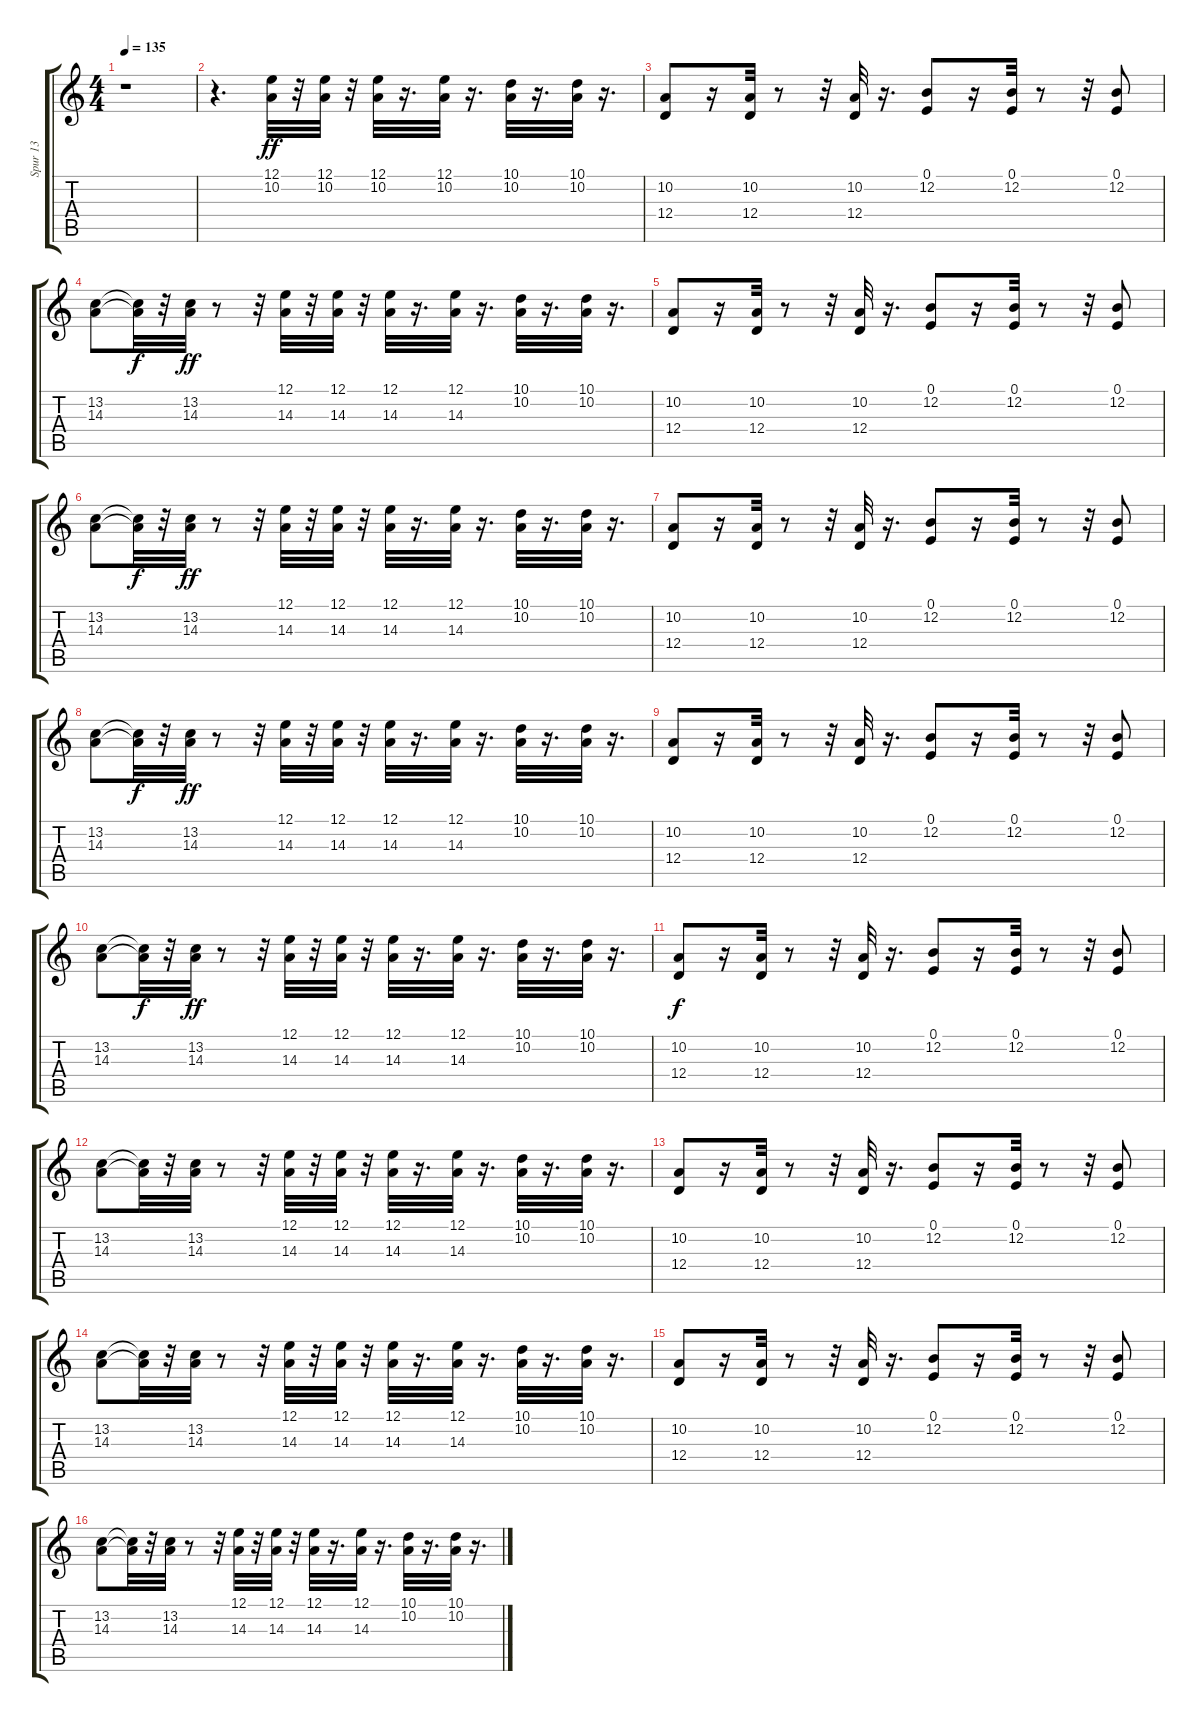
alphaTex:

\track ("Spur 13" "Spur 13") {instrument lead8bassandlead}
\staff {score tabs}
\tuning (E4 B3 G3 D3 A2 E2) {hide}
\ts (4 4)
\tempo 135
\clef g2
\ks c
r.1{dy ff instrument lead8bassandlead} |
r.4{d} (12.1 10.2).32 r.32 (12.1 10.2).32 r.32 (12.1 10.2).32 r.16{d} (12.1 10.2).32 r.16{d} (10.1 10.2).32 r.16{d} (10.1 10.2).32 r.16{d} |
(10.2 12.4).8 r.16 (10.2 12.4).32 r.8 r.32 (10.2 12.4).32 r.16{d} (0.1 12.2).8 r.16 (0.1 12.2).32 r.8 r.32 (0.1 12.2).8 |
(13.2 14.3).8 (13.2{t} 14.3{t}).32{dy f} r.32 (13.2 14.3).32{dy ff} r.8 r.32 (12.1 14.3).32 r.32 (12.1 14.3).32 r.32 (12.1 14.3).32 r.16{d} (12.1 14.3).32 r.16{d} (10.1 10.2).32 r.16{d} (10.1 10.2).32 r.16{d} |
(10.2 12.4).8 r.16 (10.2 12.4).32 r.8 r.32 (10.2 12.4).32 r.16{d} (0.1 12.2).8 r.16 (0.1 12.2).32 r.8 r.32 (0.1 12.2).8 |
(13.2 14.3).8 (13.2{t} 14.3{t}).32{dy f} r.32 (13.2 14.3).32{dy ff} r.8 r.32 (12.1 14.3).32 r.32 (12.1 14.3).32 r.32 (12.1 14.3).32 r.16{d} (12.1 14.3).32 r.16{d} (10.1 10.2).32 r.16{d} (10.1 10.2).32 r.16{d} |
(10.2 12.4).8 r.16 (10.2 12.4).32 r.8 r.32 (10.2 12.4).32 r.16{d} (0.1 12.2).8 r.16 (0.1 12.2).32 r.8 r.32 (0.1 12.2).8 |
(13.2 14.3).8 (13.2{t} 14.3{t}).32{dy f} r.32 (13.2 14.3).32{dy ff} r.8 r.32 (12.1 14.3).32 r.32 (12.1 14.3).32 r.32 (12.1 14.3).32 r.16{d} (12.1 14.3).32 r.16{d} (10.1 10.2).32 r.16{d} (10.1 10.2).32 r.16{d} |
(10.2 12.4).8 r.16 (10.2 12.4).32 r.8 r.32 (10.2 12.4).32 r.16{d} (0.1 12.2).8 r.16 (0.1 12.2).32 r.8 r.32 (0.1 12.2).8 |
(13.2 14.3).8 (13.2{t} 14.3{t}).32{dy f} r.32 (13.2 14.3).32{dy ff} r.8 r.32 (12.1 14.3).32 r.32 (12.1 14.3).32 r.32 (12.1 14.3).32 r.16{d} (12.1 14.3).32 r.16{d} (10.1 10.2).32 r.16{d} (10.1 10.2).32 r.16{d} |
(10.2 12.4).8{dy f} r.16 (10.2 12.4).32 r.8 r.32 (10.2 12.4).32 r.16{d} (0.1 12.2).8 r.16 (0.1 12.2).32 r.8 r.32 (0.1 12.2).8 |
(13.2 14.3).8 (13.2{t} 14.3{t}).32 r.32 (13.2 14.3).32 r.8 r.32 (12.1 14.3).32 r.32 (12.1 14.3).32 r.32 (12.1 14.3).32 r.16{d} (12.1 14.3).32 r.16{d} (10.1 10.2).32 r.16{d} (10.1 10.2).32 r.16{d} |
(10.2 12.4).8 r.16 (10.2 12.4).32 r.8 r.32 (10.2 12.4).32 r.16{d} (0.1 12.2).8 r.16 (0.1 12.2).32 r.8 r.32 (0.1 12.2).8 |
(13.2 14.3).8 (13.2{t} 14.3{t}).32 r.32 (13.2 14.3).32 r.8 r.32 (12.1 14.3).32 r.32 (12.1 14.3).32 r.32 (12.1 14.3).32 r.16{d} (12.1 14.3).32 r.16{d} (10.1 10.2).32 r.16{d} (10.1 10.2).32 r.16{d} |
(10.2 12.4).8 r.16 (10.2 12.4).32 r.8 r.32 (10.2 12.4).32 r.16{d} (0.1 12.2).8 r.16 (0.1 12.2).32 r.8 r.32 (0.1 12.2).8 |
(13.2 14.3).8 (13.2{t} 14.3{t}).32 r.32 (13.2 14.3).32 r.8 r.32 (12.1 14.3).32 r.32 (12.1 14.3).32 r.32 (12.1 14.3).32 r.16{d} (12.1 14.3).32 r.16{d} (10.1 10.2).32 r.16{d} (10.1 10.2).32 r.16{d}
